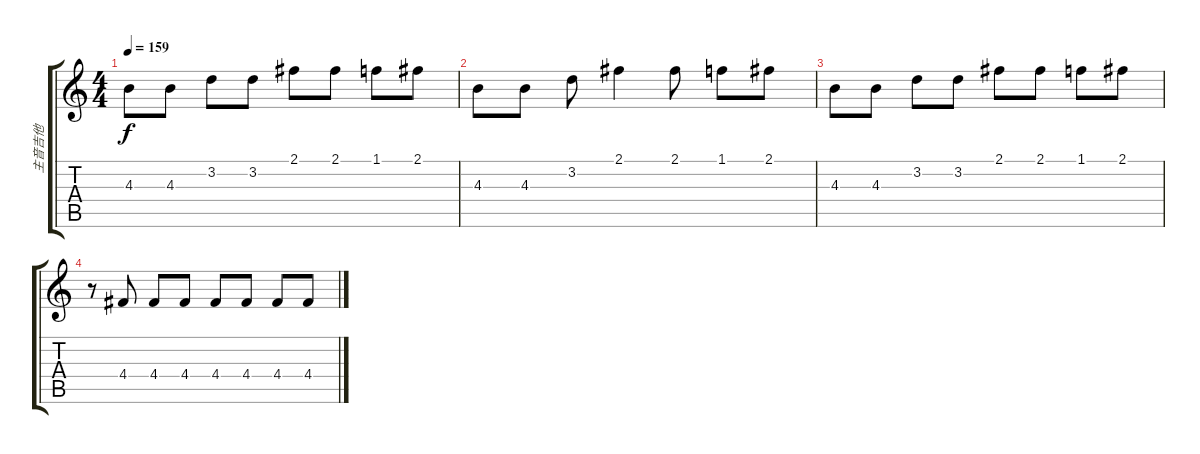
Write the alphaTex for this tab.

\track ("主音吉他" "主音吉他") {instrument distortionguitar}
\staff {score tabs}
\tuning (E4 B3 G3 D3 A2 E2) {hide}
\ts (4 4)
\tempo 159
\clef g2
\ks c
4.3.8{dy f instrument distortionguitar} 4.3.8 3.2.8 3.2.8 2.1.8 2.1.8 1.1.8 2.1.8 |
4.3.8 4.3.8 3.2.8 2.1.4 2.1.8 1.1.8 2.1.8{txt ""} |
4.3.8 4.3.8 3.2.8 3.2.8 2.1.8 2.1.8 1.1.8 2.1.8 |
r.8 4.4.8 4.4.8 4.4.8 4.4.8 4.4.8 4.4.8 4.4.8
